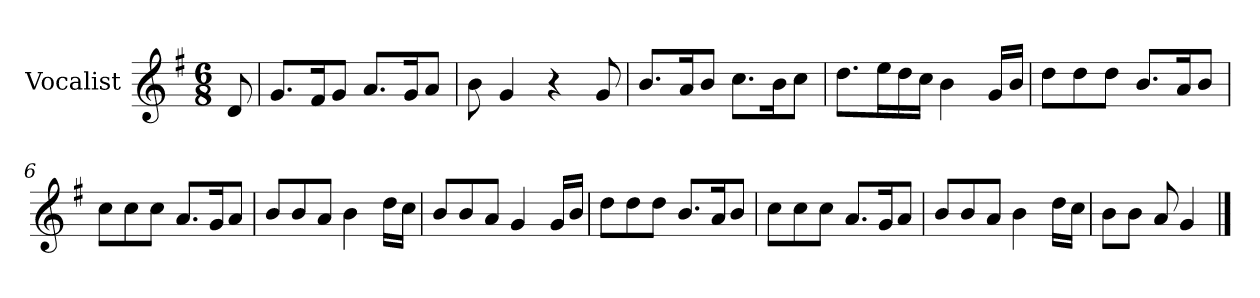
**kern
*part1
*staff1
*I"Vocalist
*k[f#]
*G:
*M6/8
=
8d
=1
8.gL
16f#K
8gJ
8.aL
16gK
8aJ
=2
8b
4g
4r
8g
=3
8.bL
16aK
8bJ
8.ccL
16bK
8ccJ
=4
8.ddL
16eeL
16dd
16ccJJ
4b
16gLL
16bJJ
=5
8ddL
8dd
8ddJ
8.bL
16aK
8bJ
=6
8ccL
8cc
8ccJ
8.aL
16gK
8aJ
=7
8bL
8b
8aJ
4b
16ddLL
16ccJJ
=8
8bL
8b
8aJ
4g
16gLL
16bJJ
=9
8ddL
8dd
8ddJ
8.bL
16aK
8bJ
=10
8ccL
8cc
8ccJ
8.aL
16gK
8aJ
=11
8bL
8b
8aJ
4b
16ddLL
16ccJJ
=12
8bL
8bJ
8a
4g
==
*-
